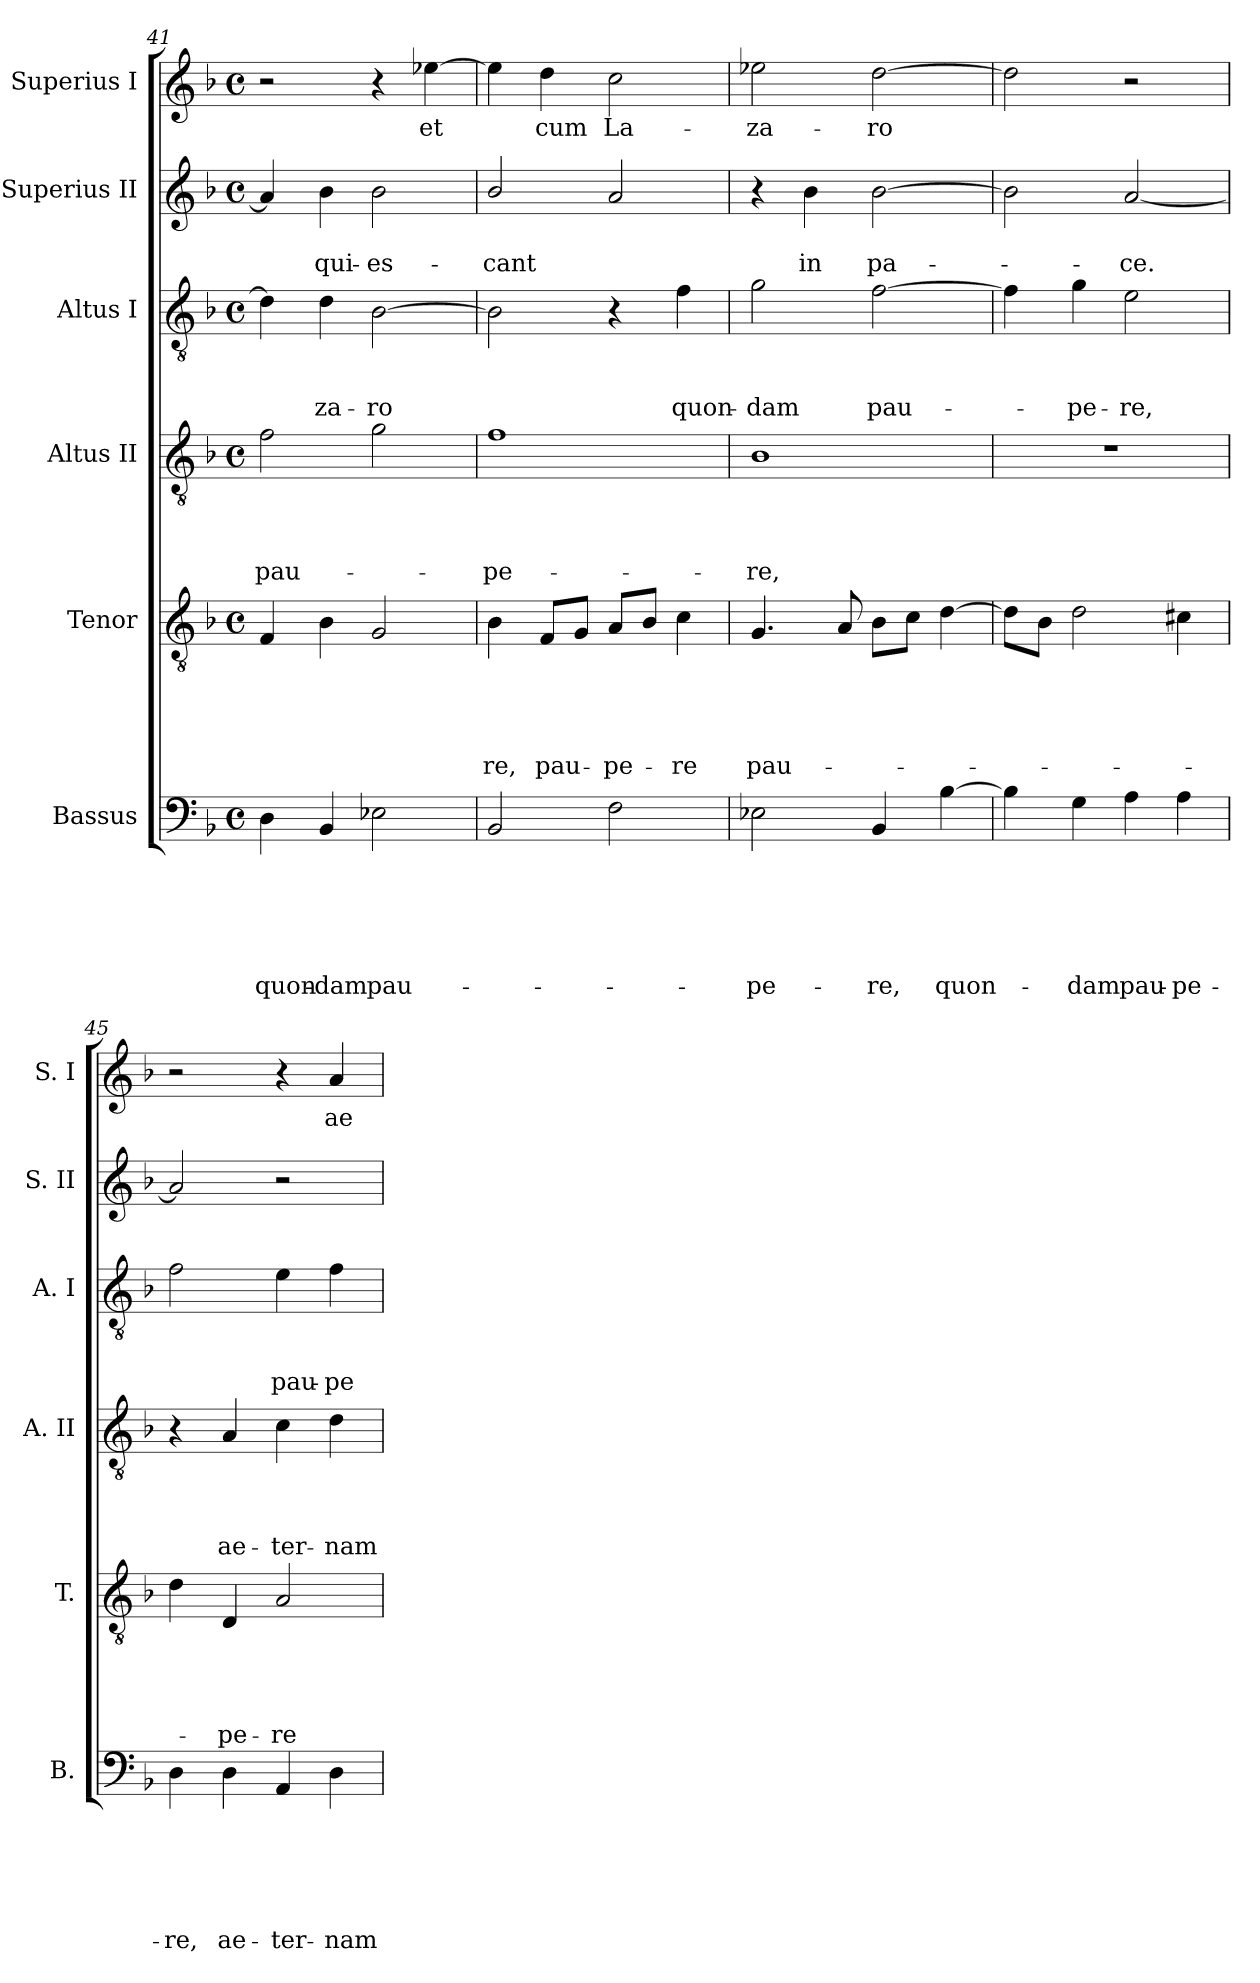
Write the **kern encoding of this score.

**kern	**text	**text	**text	**text	**text	**text	**kern	**text	**text	**text	**text	**text	**kern	**text	**text	**text	**text	**kern	**text	**text	**text	**kern	**text	**text	**kern	**text
*part6	*part6	*part6	*part6	*part6	*part6	*part6	*part5	*part5	*part5	*part5	*part5	*part5	*part4	*part4	*part4	*part4	*part4	*part3	*part3	*part3	*part3	*part2	*part2	*part2	*part1	*part1
*staff6	*staff6	*staff6	*staff6	*staff6	*staff6	*staff6	*staff5	*staff5	*staff5	*staff5	*staff5	*staff5	*staff4	*staff4	*staff4	*staff4	*staff4	*staff3	*staff3	*staff3	*staff3	*staff2	*staff2	*staff2	*staff1	*staff1
*I"Bassus	*	*	*	*	*	*	*I"Tenor	*	*	*	*	*	*I"Altus II	*	*	*	*	*I"Altus I	*	*	*	*I"Superius II	*	*	*I"Superius I	*
*I'B.	*	*	*	*	*	*	*I'T.	*	*	*	*	*	*I'A. II	*	*	*	*	*I'A. I	*	*	*	*I'S. II	*	*	*I'S. I	*
*clefF4	*	*	*	*	*	*	*clefGv2	*	*	*	*	*	*clefGv2	*	*	*	*	*clefGv2	*	*	*	*clefG2	*	*	*clefG2	*
*k[b-]	*	*	*	*	*	*	*k[b-]	*	*	*	*	*	*k[b-]	*	*	*	*	*k[b-]	*	*	*	*k[b-]	*	*	*k[b-]	*
*F:	*	*	*	*	*	*	*F:	*	*	*	*	*	*F:	*	*	*	*	*F:	*	*	*	*F:	*	*	*F:	*
*M4/4	*	*	*	*	*	*	*M4/4	*	*	*	*	*	*M4/4	*	*	*	*	*M4/4	*	*	*	*M4/4	*	*	*M4/4	*
*met(c)	*	*	*	*	*	*	*met(c)	*	*	*	*	*	*met(c)	*	*	*	*	*met(c)	*	*	*	*met(c)	*	*	*met(c)	*
=41	=41	=41	=41	=41	=41	=41	=41	=41	=41	=41	=41	=41	=41	=41	=41	=41	=41	=41	=41	=41	=41	=41	=41	=41	=41	=41
4D\	.	.	.	.	.	quon-	4F/	.	.	.	.	.	2f\	.	.	.	pau-	4d\]	.	.	.	4a/]	.	.	2r	.
4BB-/	.	.	.	.	.	-dam	4B-\	.	.	.	.	.	.	.	.	.	.	4d\	.	.	-za-	4b-\	.	-qui-	.	.
2E-X\	.	.	.	.	.	pau-	2G/	.	.	.	.	.	2g\	.	.	.	.	[2B-\	.	.	-ro	2b-\	.	-es-	4r	.
.	.	.	.	.	.	.	.	.	.	.	.	.	.	.	.	.	.	.	.	.	.	.	.	.	[4ee-X\	et
!!LO:LB:g=z
=42	=42	=42	=42	=42	=42	=42	=42	=42	=42	=42	=42	=42	=42	=42	=42	=42	=42	=42	=42	=42	=42	=42	=42	=42	=42	=42
2BB-/	.	.	.	.	.	.	4B-\	.	.	.	.	-re,	1f	.	.	.	-pe-	2B-\]	.	.	.	2b-/	.	-cant	4ee-\]	.
.	.	.	.	.	.	.	8F/L	.	.	.	.	pau-	.	.	.	.	.	.	.	.	.	.	.	.	4dd\	cum
.	.	.	.	.	.	.	8G/J	.	.	.	.	.	.	.	.	.	.	.	.	.	.	.	.	.	.	.
2F\	.	.	.	.	.	.	8A/L	.	.	.	.	-pe-	.	.	.	.	.	4r	.	.	.	2a/	.	.	2cc\	La-
.	.	.	.	.	.	.	8B-/J	.	.	.	.	.	.	.	.	.	.	.	.	.	.	.	.	.	.	.
.	.	.	.	.	.	.	4c\	.	.	.	.	-re	.	.	.	.	.	4f\	.	.	quon-	.	.	.	.	.
=43	=43	=43	=43	=43	=43	=43	=43	=43	=43	=43	=43	=43	=43	=43	=43	=43	=43	=43	=43	=43	=43	=43	=43	=43	=43	=43
2E-X\	.	.	.	.	.	-pe-	4.G/	.	.	.	.	pau-	1B-	.	.	.	-re,	2g\	.	.	-dam	4r	.	.	2ee-X\	-za-
.	.	.	.	.	.	.	.	.	.	.	.	.	.	.	.	.	.	.	.	.	.	4b-\	.	in	.	.
.	.	.	.	.	.	.	8A/	.	.	.	.	.	.	.	.	.	.	.	.	.	.	.	.	.	.	.
4BB-/	.	.	.	.	.	-re,	8B-\L	.	.	.	.	.	.	.	.	.	.	[2f\	.	.	pau-	[2b-\	.	pa-	[2dd\	-ro
.	.	.	.	.	.	.	8c\J	.	.	.	.	.	.	.	.	.	.	.	.	.	.	.	.	.	.	.
[4B-\	.	.	.	.	.	quon-	[4d\	.	.	.	.	.	.	.	.	.	.	.	.	.	.	.	.	.	.	.
=44	=44	=44	=44	=44	=44	=44	=44	=44	=44	=44	=44	=44	=44	=44	=44	=44	=44	=44	=44	=44	=44	=44	=44	=44	=44	=44
4B-\]	.	.	.	.	.	.	8d\L]	.	.	.	.	.	1r	.	.	.	.	4f\]	.	.	.	2b-\]	.	.	2dd\]	.
.	.	.	.	.	.	.	8B-\J	.	.	.	.	.	.	.	.	.	.	.	.	.	.	.	.	.	.	.
4G\	.	.	.	.	.	-dam	2d\	.	.	.	.	.	.	.	.	.	.	4g\	.	.	-pe-	.	.	.	.	.
4A\	.	.	.	.	.	pau-	.	.	.	.	.	.	.	.	.	.	.	2e\	.	.	-re,	[2a/	.	-ce.	2r	.
4A\	.	.	.	.	.	-pe-	4c#X\	.	.	.	.	.	.	.	.	.	.	.	.	.	.	.	.	.	.	.
=45	=45	=45	=45	=45	=45	=45	=45	=45	=45	=45	=45	=45	=45	=45	=45	=45	=45	=45	=45	=45	=45	=45	=45	=45	=45	=45
4D\	.	.	.	.	.	-re,	4d\	.	.	.	.	.	4r	.	.	.	.	2f\	.	.	.	2a/]	.	.	2r	.
4D\	.	.	.	.	.	ae-	4D/	.	.	.	.	-pe-	4A/	.	.	.	ae-	.	.	.	.	.	.	.	.	.
4AA/	.	.	.	.	.	-ter-	2A/	.	.	.	.	-re	4c\	.	.	.	-ter-	4e\	.	.	pau-	2r	.	.	4r	.
4D\	.	.	.	.	.	-nam	.	.	.	.	.	.	4d\	.	.	.	-nam	4f\	.	.	-pe-	.	.	.	4a/	ae-
=	=	=	=	=	=	=	=	=	=	=	=	=	=	=	=	=	=	=	=	=	=	=	=	=	=	=
*-	*-	*-	*-	*-	*-	*-	*-	*-	*-	*-	*-	*-	*-	*-	*-	*-	*-	*-	*-	*-	*-	*-	*-	*-	*-	*-
